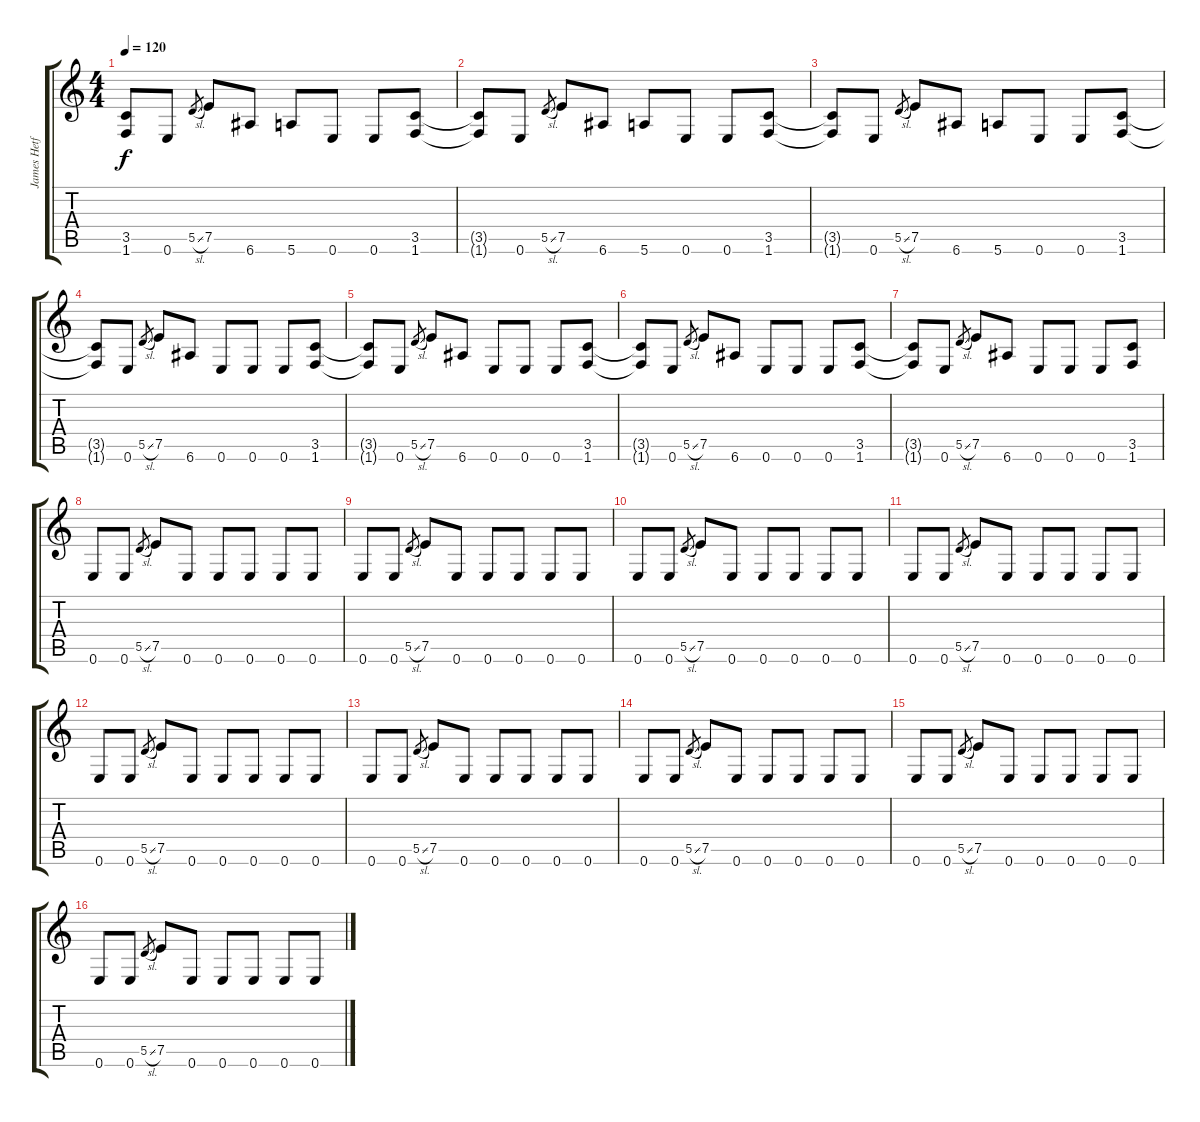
\track ("James Hetfield (Rhythm)" "James Hetf") {instrument distortionguitar}
\staff {score tabs}
\tuning (E4 B3 G3 D3 A2 E2) {hide}
\ts (4 4)
\tempo 120
\clef g2
\ks c
(3.5{t} 1.6{t}).8{dy f} 0.6.8 5.5{sl}.8{gr} 7.5.8 6.6.8 5.6.8 0.6.8 0.6.8 (3.5 1.6).8 |
(3.5{t} 1.6{t}).8 0.6.8 5.5{sl}.8{gr} 7.5.8 6.6.8 5.6.8 0.6.8 0.6.8 (3.5 1.6).8 |
(3.5{t} 1.6{t}).8 0.6.8 5.5{sl}.8{gr} 7.5.8 6.6.8 5.6.8 0.6.8 0.6.8 (3.5 1.6).8 |
(3.5{t} 1.6{t}).8 0.6.8 5.5{sl}.8{gr} 7.5.8 6.6.8 0.6.8 0.6.8 0.6.8 (3.5 1.6).8 |
(3.5{t} 1.6{t}).8 0.6.8 5.5{sl}.8{gr} 7.5.8 6.6.8 0.6.8 0.6.8 0.6.8 (3.5 1.6).8 |
(3.5{t} 1.6{t}).8 0.6.8 5.5{sl}.8{gr} 7.5.8 6.6.8 0.6.8 0.6.8 0.6.8 (3.5 1.6).8 |
(3.5{t} 1.6{t}).8 0.6.8 5.5{sl}.8{gr} 7.5.8 6.6.8 0.6.8 0.6.8 0.6.8 (3.5 1.6).8 |
0.6.8 0.6.8 5.5{sl}.8{gr} 7.5.8 0.6.8 0.6.8 0.6.8 0.6.8 0.6.8 |
0.6.8 0.6.8 5.5{sl}.8{gr} 7.5.8 0.6.8 0.6.8 0.6.8 0.6.8 0.6.8 |
0.6.8 0.6.8 5.5{sl}.8{gr} 7.5.8 0.6.8 0.6.8 0.6.8 0.6.8 0.6.8 |
0.6.8 0.6.8 5.5{sl}.8{gr} 7.5.8 0.6.8 0.6.8 0.6.8 0.6.8 0.6.8 |
0.6.8 0.6.8 5.5{sl}.8{gr} 7.5.8 0.6.8 0.6.8 0.6.8 0.6.8 0.6.8 |
0.6.8 0.6.8 5.5{sl}.8{gr} 7.5.8 0.6.8 0.6.8 0.6.8 0.6.8 0.6.8 |
0.6.8 0.6.8 5.5{sl}.8{gr} 7.5.8 0.6.8 0.6.8 0.6.8 0.6.8 0.6.8 |
0.6.8 0.6.8 5.5{sl}.8{gr} 7.5.8 0.6.8 0.6.8 0.6.8 0.6.8 0.6.8 |
0.6.8 0.6.8 5.5{sl}.8{gr} 7.5.8 0.6.8 0.6.8 0.6.8 0.6.8 0.6.8
